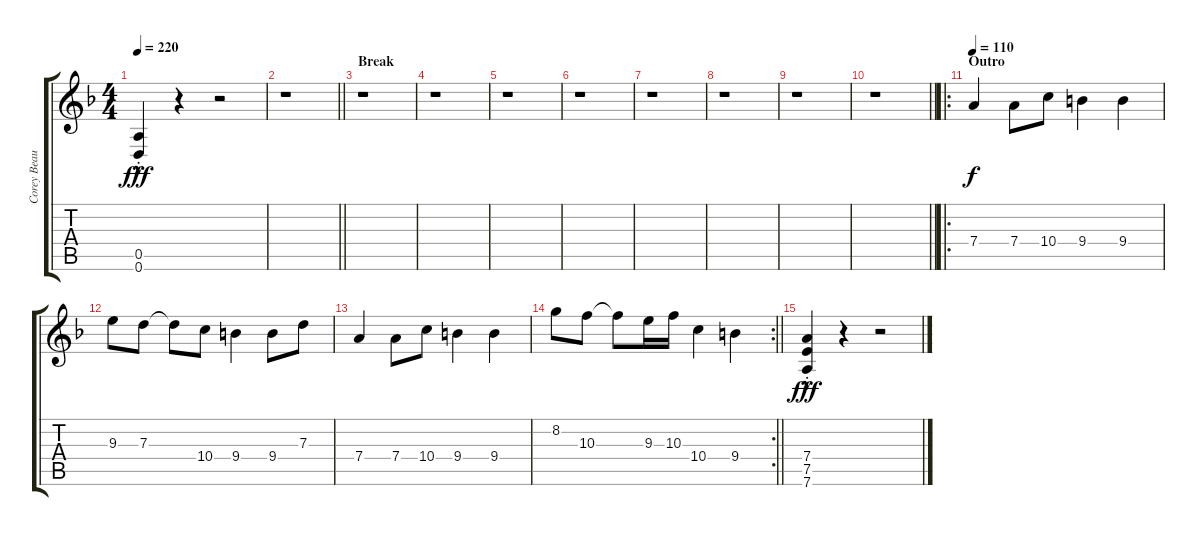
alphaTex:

\track ("Corey Beaulieu" "Corey Beau") {instrument distortionguitar}
\staff {score tabs}
\tuning (E4 B3 G3 D3 A2 D2) {hide}
\ts (4 4)
\section ("" "")
\tempo 220
\clef g2
\ks dminor
(0.5{hac st} 0.6).4{dy fff} r.4 r.2 |
\barLineRight lightlight
r.1 |
\section ("" "Break")
r.1 |
r.1 |
r.1 |
r.1 |
r.1 |
r.1 |
r.1 |
\barLineRight lightlight
r.1 |
\ro
\section ("" "Outro")
\tempo 110
7.4.4{dy f} 7.4.8 10.4.8 9.4.4 9.4.4 |
9.3.8 7.3.8 7.3{t}.8 10.4.8 9.4.4 9.4.8 7.3.8 |
7.4.4 7.4.8 10.4.8 9.4.4 9.4.4 |
\rc 2
\barLineRight lightlight
8.2.8 10.3.8 10.3{t}.8 9.3.16 10.3.16 10.4.4 9.4.4 |
(7.4 7.5 7.6{hac st}).4{dy fff} r.4 r.2
